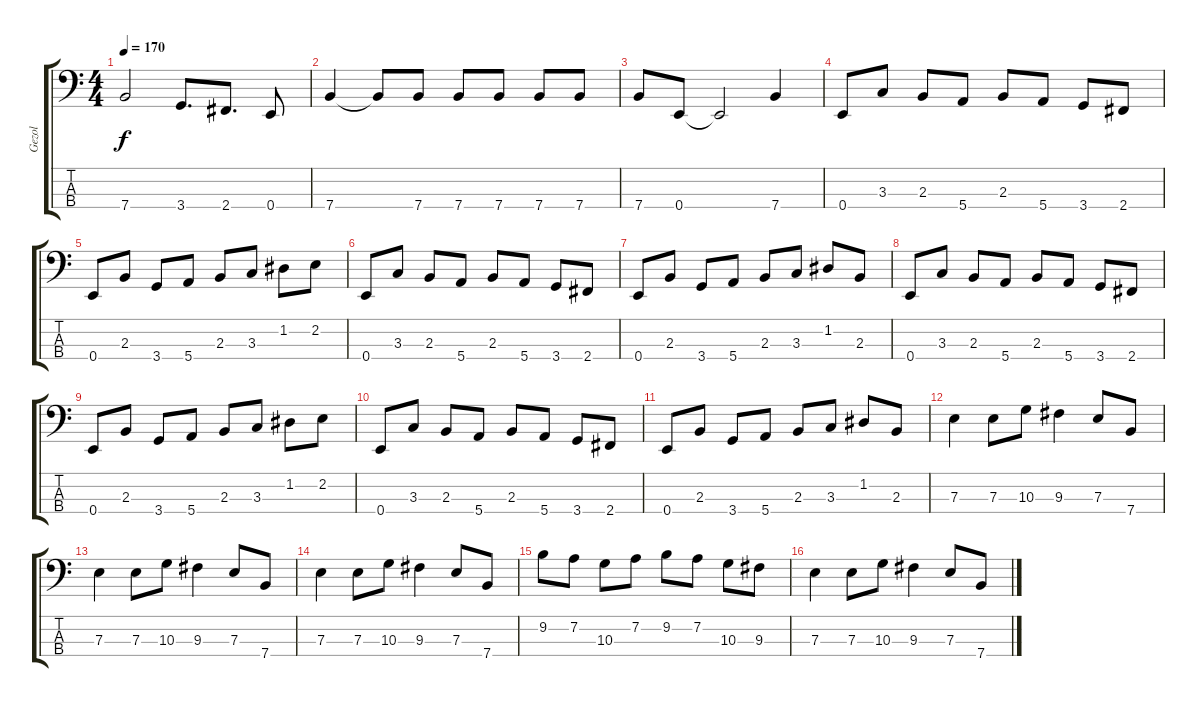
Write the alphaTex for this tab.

\track ("Gezol" "Gezol") {instrument electricbasspick}
\staff {score tabs}
\tuning (G2 D2 A1 E1) {hide}
\ts (4 4)
\tempo 170
\clef f4
\ks c
7.4.2{dy f} 3.4.8{d} 2.4.8{d} 0.4.8 |
7.4.4 7.4{t}.8 7.4.8 7.4.8 7.4.8 7.4.8 7.4.8 |
7.4.8 0.4.8 0.4{t}.2 7.4.4 |
0.4.8 3.3.8 2.3.8 5.4.8 2.3.8 5.4.8 3.4.8 2.4.8 |
0.4.8 2.3.8 3.4.8 5.4.8 2.3.8 3.3.8 1.2.8 2.2.8 |
0.4.8 3.3.8 2.3.8 5.4.8 2.3.8 5.4.8 3.4.8 2.4.8 |
0.4.8 2.3.8 3.4.8 5.4.8 2.3.8 3.3.8 1.2.8 2.3.8 |
0.4.8 3.3.8 2.3.8 5.4.8 2.3.8 5.4.8 3.4.8 2.4.8 |
0.4.8 2.3.8 3.4.8 5.4.8 2.3.8 3.3.8 1.2.8 2.2.8 |
0.4.8 3.3.8 2.3.8 5.4.8 2.3.8 5.4.8 3.4.8 2.4.8 |
0.4.8 2.3.8 3.4.8 5.4.8 2.3.8 3.3.8 1.2.8 2.3.8 |
7.3.4 7.3.8 10.3.8 9.3.4 7.3.8 7.4.8 |
7.3.4 7.3.8 10.3.8 9.3.4 7.3.8 7.4.8 |
7.3.4 7.3.8 10.3.8 9.3.4 7.3.8 7.4.8 |
9.2.8 7.2.8 10.3.8 7.2.8 9.2.8 7.2.8 10.3.8 9.3.8 |
7.3.4 7.3.8 10.3.8 9.3.4 7.3.8 7.4.8
